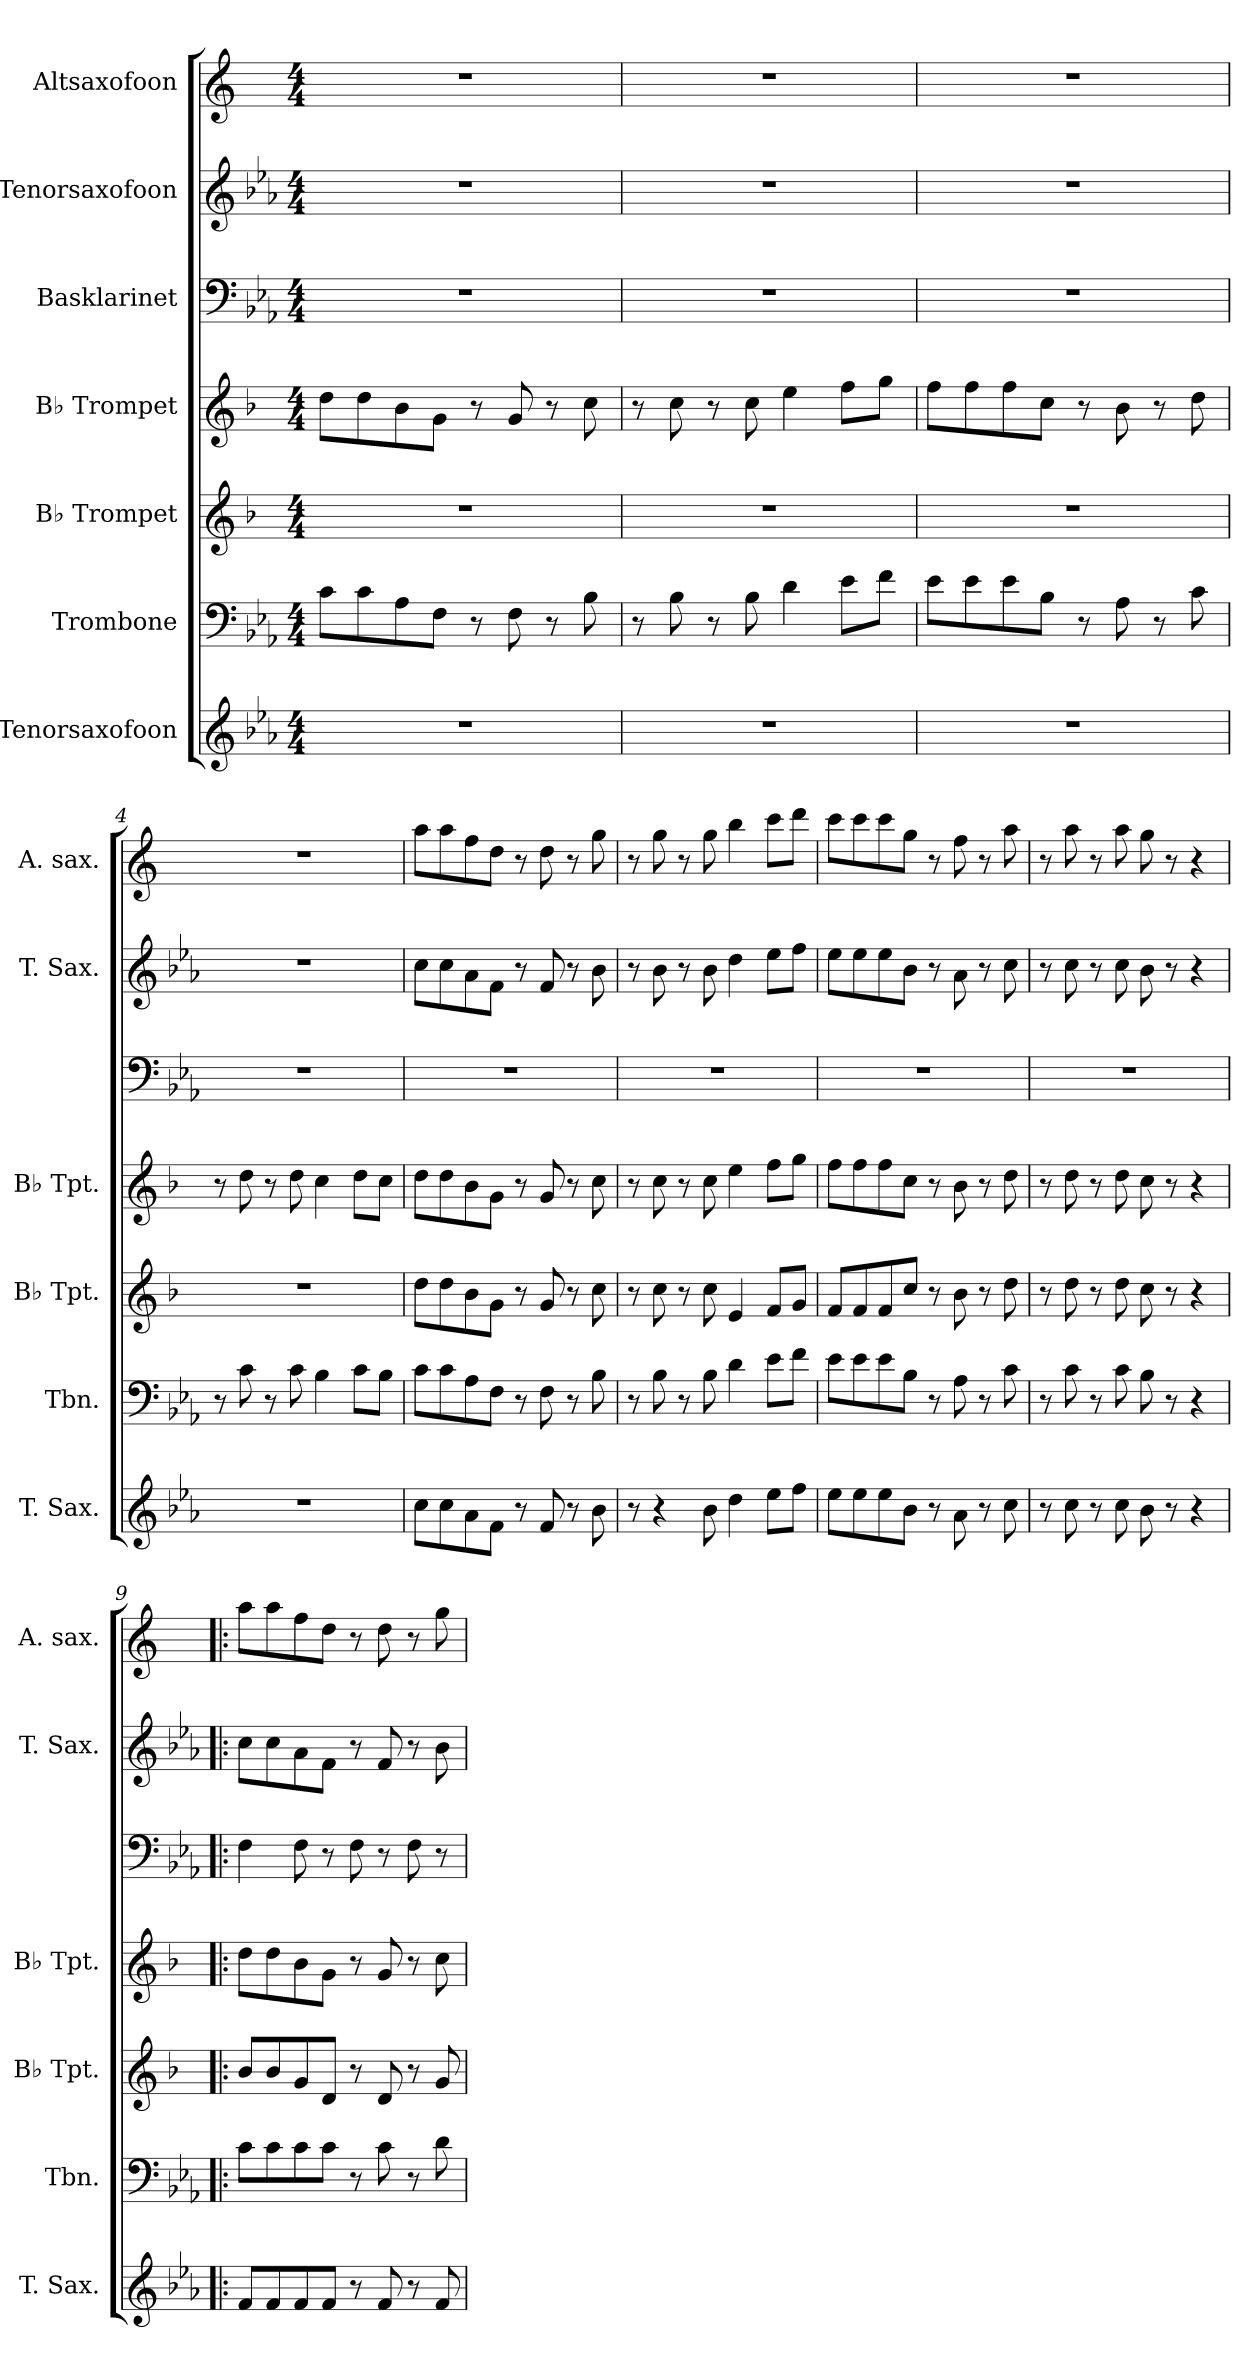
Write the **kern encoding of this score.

**kern	**kern	**kern	**kern	**kern	**kern	**kern
*part7	*part6	*part5	*part4	*part3	*part2	*part1
*staff7	*staff6	*staff5	*staff4	*staff3	*staff2	*staff1
*I"Tenorsaxofoon	*I"Trombone	*I"B♭ Trompet	*I"B♭ Trompet	*I"Basklarinet	*I"Tenorsaxofoon	*I"Altsaxofoon
*I'T. Sax.	*I'Tbn.	*I'B♭ Tpt.	*I'B♭ Tpt.	*	*I'T. Sax.	*I'A. sax.
*clefG2	*clefF4	*clefG2	*clefG2	*clefF4	*clefG2	*clefG2
*ITrd8c14	*	*ITrd1c2	*ITrd1c2	*ITrd8c14	*ITrd8c14	*ITrd5c9
*k[b-e-a-]	*k[b-e-a-]	*k[b-e-a-]	*k[b-e-a-]	*k[b-e-a-]	*k[b-e-a-]	*k[b-e-a-]
*M4/4	*M4/4	*M4/4	*M4/4	*M4/4	*M4/4	*M4/4
=1	=1	=1	=1	=1	=1	=1
1r	8c\L	1r	8cc\L	1r	1r	1r
.	8c\	.	8cc\	.	.	.
.	8A-\	.	8a-\	.	.	.
.	8F\J	.	8f\J	.	.	.
.	8r	.	8r	.	.	.
.	8F\	.	8f/	.	.	.
.	8r	.	8r	.	.	.
.	8B-\	.	8b-\	.	.	.
=2	=2	=2	=2	=2	=2	=2
1r	8r	1r	8r	1r	1r	1r
.	8B-\	.	8b-\	.	.	.
.	8r	.	8r	.	.	.
.	8B-\	.	8b-\	.	.	.
.	4d\	.	4dd\	.	.	.
.	8e-\L	.	8ee-\L	.	.	.
.	8f\J	.	8ff\J	.	.	.
=3	=3	=3	=3	=3	=3	=3
1r	8e-\L	1r	8ee-\L	1r	1r	1r
.	8e-\	.	8ee-\	.	.	.
.	8e-\	.	8ee-\	.	.	.
.	8B-\J	.	8b-\J	.	.	.
.	8r	.	8r	.	.	.
.	8A-\	.	8a-\	.	.	.
.	8r	.	8r	.	.	.
.	8c\	.	8cc\	.	.	.
=4	=4	=4	=4	=4	=4	=4
1r	8r	1r	8r	1r	1r	1r
.	8c\	.	8cc\	.	.	.
.	8r	.	8r	.	.	.
.	8c\	.	8cc\	.	.	.
.	4B-\	.	4b-\	.	.	.
.	8c\L	.	8cc\L	.	.	.
.	8B-\J	.	8b-\J	.	.	.
!!LO:PB:g=z
=5	=5	=5	=5	=5	=5	=5
8c\L	8c\L	8cc\L	8cc\L	1r	8c\L	8cc\L
8c\	8c\	8cc\	8cc\	.	8c\	8cc\
8A-\	8A-\	8a-\	8a-\	.	8A-\	8a-\
8F\J	8F\J	8f\J	8f\J	.	8F\J	8f\J
8r	8r	8r	8r	.	8r	8r
8F/	8F\	8f/	8f/	.	8F/	8f\
8r	8r	8r	8r	.	8r	8r
8B-\	8B-\	8b-\	8b-\	.	8B-\	8b-\
=6	=6	=6	=6	=6	=6	=6
8r	8r	8r	8r	1r	8r	8r
4r	8B-\	8b-\	8b-\	.	8B-\	8b-\
.	8r	8r	8r	.	8r	8r
8B-\	8B-\	8b-\	8b-\	.	8B-\	8b-\
4d\	4d\	4d/	4dd\	.	4d\	4dd\
8e-\L	8e-\L	8e-/L	8ee-\L	.	8e-\L	8ee-\L
8f\J	8f\J	8f/J	8ff\J	.	8f\J	8ff\J
=7	=7	=7	=7	=7	=7	=7
8e-\L	8e-\L	8e-/L	8ee-\L	1r	8e-\L	8ee-\L
8e-\	8e-\	8e-/	8ee-\	.	8e-\	8ee-\
8e-\	8e-\	8e-/	8ee-\	.	8e-\	8ee-\
8B-\J	8B-\J	8b-/J	8b-\J	.	8B-\J	8b-\J
8r	8r	8r	8r	.	8r	8r
8A-\	8A-\	8a-\	8a-\	.	8A-\	8a-\
8r	8r	8r	8r	.	8r	8r
8c\	8c\	8cc\	8cc\	.	8c\	8cc\
=8	=8	=8	=8	=8	=8	=8
8r	8r	8r	8r	1r	8r	8r
8c\	8c\	8cc\	8cc\	.	8c\	8cc\
8r	8r	8r	8r	.	8r	8r
8c\	8c\	8cc\	8cc\	.	8c\	8cc\
8B-\	8B-\	8b-\	8b-\	.	8B-\	8b-\
8r	8r	8r	8r	.	8r	8r
4r	4r	4r	4r	.	4r	4r
!!LO:PB:g=z
=9!|:	=9!|:	=9!|:	=9!|:	=9!|:	=9!|:	=9!|:
8F/L	8c\L	8a-/L	8cc\L	4FF\	8c\L	8cc\L
8F/	8c\	8a-/	8cc\	.	8c\	8cc\
8F/	8c\	8f/	8a-\	8FF\	8A-\	8a-\
8F/J	8c\J	8c/J	8f\J	8r	8F\J	8f\J
8r	8r	8r	8r	8FF\	8r	8r
8F/	8c\	8c/	8f/	8r	8F/	8f\
8r	8r	8r	8r	8FF\	8r	8r
8F/	8d\	8f/	8b-\	8r	8B-\	8b-\
=	=	=	=	=	=	=
*-	*-	*-	*-	*-	*-	*-
